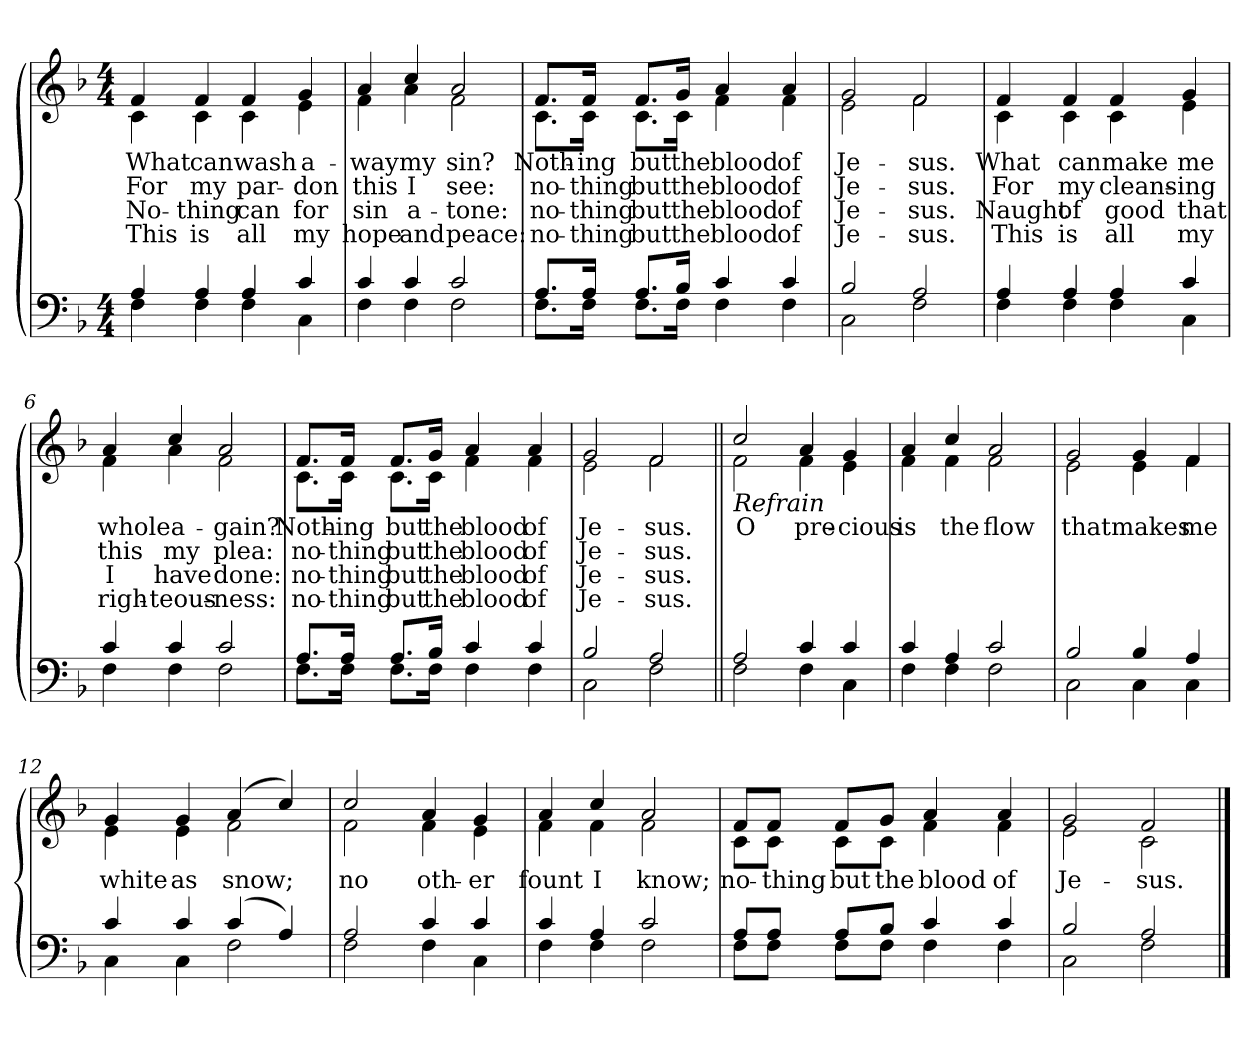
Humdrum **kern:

**kern	**kern	**text	**text	**text	**text
*part2	*part1	*part1	*part1	*part1	*part1
*staff2	*staff1	*staff1	*staff1	*staff1	*staff1
*clefF4	*clefG2	*	*	*	*
*k[b-]	*k[b-]	*	*	*	*
*M4/4	*M4/4	*	*	*	*
=1	=1	=1	=1	=1	=1
*^	*	*	*	*	*
!	!	!LO:TX:b:i:t=Verse	!	!	!	!
!	!	!	!LO:LY:b	!LO:LY:b	!LO:LY:b	!LO:LY:b
*	*	*^	*	*	*	*
4A/	4F\	4f/	4c\	What	For	No-	This
!	!	!	!	!LO:LY:b	!LO:LY:b	!LO:LY:b	!LO:LY:b
4A/	4F\	4f/	4c\	can	my	-thing	is
!	!	!	!	!LO:LY:b	!LO:LY:b	!LO:LY:b	!LO:LY:b
4A/	4F\	4f/	4c\	wash	par-	can	all
!	!	!	!	!LO:LY:b	!LO:LY:b	!LO:LY:b	!LO:LY:b
4c/	4C\	4g/	4e\	a-	-don	for	my
=2	=2	=2	=2	=2	=2	=2	=2
!	!	!	!	!LO:LY:b	!LO:LY:b	!LO:LY:b	!LO:LY:b
4c/	4F\	4a/	4f\	-way	this	sin	hope
!	!	!	!	!LO:LY:b	!LO:LY:b	!LO:LY:b	!LO:LY:b
4c/	4F\	4cc/	4a\	my	I	a-	and
!	!	!	!	!LO:LY:b	!LO:LY:b	!LO:LY:b	!LO:LY:b
2c/	2F\	2a/	2f\	sin?	see:	-tone:	peace:
!!LO:LB:g=z	!!
=3	=3	=3	=3	=3	=3	=3	=3
!	!	!	!	!LO:LY:b	!LO:LY:b	!LO:LY:b	!LO:LY:b
8.A/L	8.F\L	8.f/L	8.c\L	Noth-	no-	no-	no-
!	!	!	!	!LO:LY:b	!LO:LY:b	!LO:LY:b	!LO:LY:b
16A/Jk	16F\Jk	16f/Jk	16c\Jk	-ing	-thing	-thing	-thing
!	!	!	!	!LO:LY:b	!LO:LY:b	!LO:LY:b	!LO:LY:b
8.A/L	8.F\L	8.f/L	8.c\L	but	but	but	but
!	!	!	!	!LO:LY:b	!LO:LY:b	!LO:LY:b	!LO:LY:b
16B-/Jk	16F\Jk	16g/Jk	16c\Jk	the	the	the	the
!	!	!	!	!LO:LY:b	!LO:LY:b	!LO:LY:b	!LO:LY:b
4c/	4F\	4a/	4f\	blood	blood	blood	blood
!	!	!	!	!LO:LY:b	!LO:LY:b	!LO:LY:b	!LO:LY:b
4c/	4F\	4a/	4f\	of	of	of	of
=4	=4	=4	=4	=4	=4	=4	=4
!	!	!	!	!LO:LY:b	!LO:LY:b	!LO:LY:b	!LO:LY:b
2B-/	2C\	2g/	2e\	Je-	Je-	Je-	Je-
!	!	!	!	!LO:LY:b	!LO:LY:b	!LO:LY:b	!LO:LY:b
2A/	2F\	2f/	2f\	-sus.	-sus.	-sus.	-sus.
!!LO:LB:g=z	!!
=5	=5	=5	=5	=5	=5	=5	=5
!	!	!	!	!LO:LY:b	!LO:LY:b	!LO:LY:b	!LO:LY:b
4A/	4F\	4f/	4c\	What	For	Naught	This
!	!	!	!	!LO:LY:b	!LO:LY:b	!LO:LY:b	!LO:LY:b
4A/	4F\	4f/	4c\	can	my	of	is
!	!	!	!	!LO:LY:b	!LO:LY:b	!LO:LY:b	!LO:LY:b
4A/	4F\	4f/	4c\	make	cleans-	good	all
!	!	!	!	!LO:LY:b	!LO:LY:b	!LO:LY:b	!LO:LY:b
4c/	4C\	4g/	4e\	me	-ing	that	my
=6	=6	=6	=6	=6	=6	=6	=6
!	!	!	!	!LO:LY:b	!LO:LY:b	!LO:LY:b	!LO:LY:b
4c/	4F\	4a/	4f\	whole	this	I	righ-
!	!	!	!	!LO:LY:b	!LO:LY:b	!LO:LY:b	!LO:LY:b
4c/	4F\	4cc/	4a\	a-	my	have	-teous-
!	!	!	!	!LO:LY:b	!LO:LY:b	!LO:LY:b	!LO:LY:b
2c/	2F\	2a/	2f\	-gain?	plea:	done:	-ness:
!!LO:LB:g=z	!!
=7	=7	=7	=7	=7	=7	=7	=7
!	!	!	!	!LO:LY:b	!LO:LY:b	!LO:LY:b	!LO:LY:b
8.A/L	8.F\L	8.f/L	8.c\L	Noth-	no-	no-	no-
!	!	!	!	!LO:LY:b	!LO:LY:b	!LO:LY:b	!LO:LY:b
16A/Jk	16F\Jk	16f/Jk	16c\Jk	-ing	-thing	-thing	-thing
!	!	!	!	!LO:LY:b	!LO:LY:b	!LO:LY:b	!LO:LY:b
8.A/L	8.F\L	8.f/L	8.c\L	but	but	but	but
!	!	!	!	!LO:LY:b	!LO:LY:b	!LO:LY:b	!LO:LY:b
16B-/Jk	16F\Jk	16g/Jk	16c\Jk	the	the	the	the
!	!	!	!	!LO:LY:b	!LO:LY:b	!LO:LY:b	!LO:LY:b
4c/	4F\	4a/	4f\	blood	blood	blood	blood
!	!	!	!	!LO:LY:b	!LO:LY:b	!LO:LY:b	!LO:LY:b
4c/	4F\	4a/	4f\	of	of	of	of
=8	=8	=8	=8	=8	=8	=8	=8
!	!	!	!	!LO:LY:b	!LO:LY:b	!LO:LY:b	!LO:LY:b
2B-/	2C\	2g/	2e\	Je-	Je-	Je-	Je-
!	!	!	!	!LO:LY:b	!LO:LY:b	!LO:LY:b	!LO:LY:b
2A/	2F\	2f/	2f\	-sus.	-sus.	-sus.	-sus.
!!LO:LB:g=z	!!
=9||	=9||	=9||	=9||	=9||	=9||	=9||	=9||
!	!	!LO:TX:b:i:t=Refrain	!	!	!	!	!
!	!	!	!	!LO:LY:b	!	!	!
2A/	2F\	2cc/	2f\	O	.	.	.
!	!	!	!	!LO:LY:b	!	!	!
4c/	4F\	4a/	4f\	pre-	.	.	.
!	!	!	!	!LO:LY:b	!	!	!
4c/	4C\	4g/	4e\	-cious	.	.	.
=10	=10	=10	=10	=10	=10	=10	=10
!	!	!	!	!LO:LY:b	!	!	!
4c/	4F\	4a/	4f\	is	.	.	.
!	!	!	!	!LO:LY:b	!	!	!
4A/	4F\	4cc/	4f\	the	.	.	.
!	!	!	!	!LO:LY:b	!	!	!
2c/	2F\	2a/	2f\	flow	.	.	.
!!LO:LB:g=z	!!
=11	=11	=11	=11	=11	=11	=11	=11
!	!	!	!	!LO:LY:b	!	!	!
2B-/	2C\	2g/	2e\	that	.	.	.
!	!	!	!	!LO:LY:b	!	!	!
4B-/	4C\	4g/	4e\	makes	.	.	.
!	!	!	!	!LO:LY:b	!	!	!
4A/	4C\	4f/	4f\	me	.	.	.
=12	=12	=12	=12	=12	=12	=12	=12
!	!	!	!	!LO:LY:b	!	!	!
4c/	4C\	4g/	4e\	white	.	.	.
!	!	!	!	!LO:LY:b	!	!	!
4c/	4C\	4g/	4e\	as	.	.	.
!	!	!	!	!LO:LY:b	!	!	!
(>4c/	2F\	(>4a/	2f\	snow;	.	.	.
4A/)	.	4cc/)	.	.	.	.	.
!!LO:LB:g=z	!!
=13	=13	=13	=13	=13	=13	=13	=13
!	!	!	!	!LO:LY:b	!	!	!
2A/	2F\	2cc/	2f\	no	.	.	.
!	!	!	!	!LO:LY:b	!	!	!
4c/	4F\	4a/	4f\	oth-	.	.	.
!	!	!	!	!LO:LY:b	!	!	!
4c/	4C\	4g/	4e\	-er	.	.	.
=14	=14	=14	=14	=14	=14	=14	=14
!	!	!	!	!LO:LY:b	!	!	!
4c/	4F\	4a/	4f\	fount	.	.	.
!	!	!	!	!LO:LY:b	!	!	!
4A/	4F\	4cc/	4f\	I	.	.	.
!	!	!	!	!LO:LY:b	!	!	!
2c/	2F\	2a/	2f\	know;	.	.	.
!!LO:LB:g=z	!!
=15	=15	=15	=15	=15	=15	=15	=15
!	!	!	!	!LO:LY:b	!	!	!
8A/L	8F\L	8f/L	8c\L	no-	.	.	.
!	!	!	!	!LO:LY:b	!	!	!
8A/J	8F\J	8f/J	8c\J	-thing	.	.	.
!	!	!	!	!LO:LY:b	!	!	!
8A/L	8F\L	8f/L	8c\L	but	.	.	.
!	!	!	!	!LO:LY:b	!	!	!
8B-/J	8F\J	8g/J	8c\J	the	.	.	.
!	!	!	!	!LO:LY:b	!	!	!
4c/	4F\	4a/	4f\	blood	.	.	.
!	!	!	!	!LO:LY:b	!	!	!
4c/	4F\	4a/	4f\	of	.	.	.
=16	=16	=16	=16	=16	=16	=16	=16
!	!	!	!	!LO:LY:b	!	!	!
2B-/	2C\	2g/	2e\	Je-	.	.	.
!	!	!	!	!LO:LY:b	!	!	!
2A/	2F\	2f/	2c\	-sus.	.	.	.
*v	*v	*	*	*	*	*	*
*	*v	*v	*	*	*	*
==	==	==	==	==	==
*-	*-	*-	*-	*-	*-
